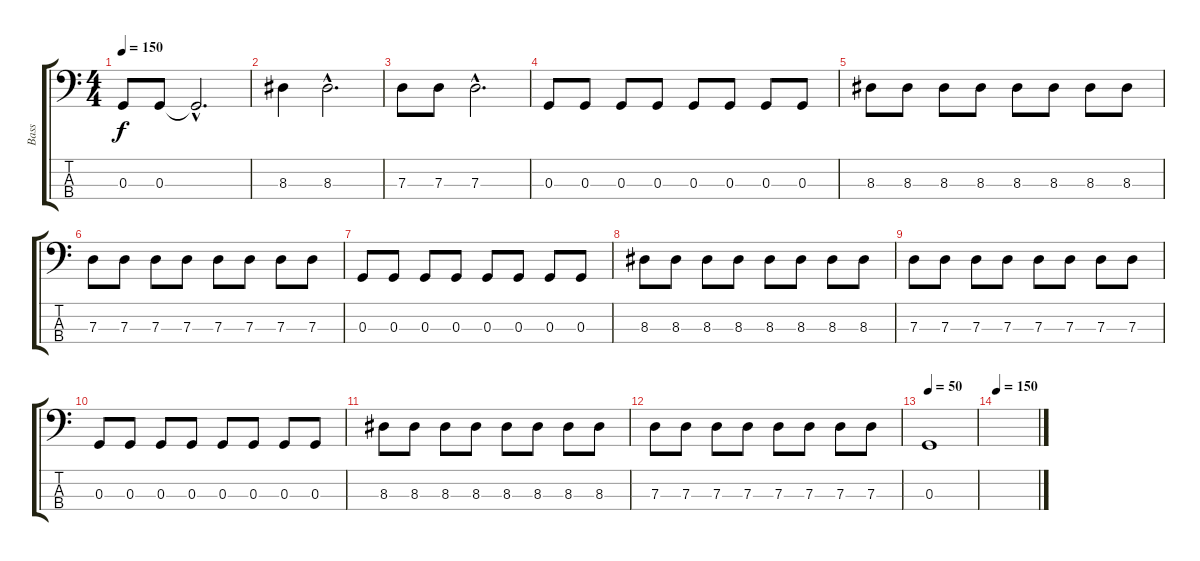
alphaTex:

\track ("Bass" "Bass") {instrument electricbasspick}
\staff {score tabs}
\tuning (F2 C2 G1 C1) {hide}
\ts (4 4)
\tempo 150
\clef f4
\ks c
0.3.8{dy f} 0.3.8 0.3{hac t}.2{d} |
8.3.4 8.3{hac}.2{d} |
7.3.8 7.3.8 7.3{hac}.2{d} |
0.3.8 0.3.8 0.3.8 0.3.8 0.3.8 0.3.8 0.3.8 0.3.8 |
8.3.8 8.3.8 8.3.8 8.3.8 8.3.8 8.3.8 8.3.8 8.3.8 |
7.3.8 7.3.8 7.3.8 7.3.8 7.3.8 7.3.8 7.3.8 7.3.8 |
0.3.8 0.3.8 0.3.8 0.3.8 0.3.8 0.3.8 0.3.8 0.3.8 |
8.3.8 8.3.8 8.3.8 8.3.8 8.3.8 8.3.8 8.3.8 8.3.8 |
7.3.8 7.3.8 7.3.8 7.3.8 7.3.8 7.3.8 7.3.8 7.3.8 |
0.3.8 0.3.8 0.3.8 0.3.8 0.3.8 0.3.8 0.3.8 0.3.8 |
8.3.8 8.3.8 8.3.8 8.3.8 8.3.8 8.3.8 8.3.8 8.3.8 |
7.3.8 7.3.8 7.3.8 7.3.8 7.3.8 7.3.8 7.3.8 7.3.8 |
\tempo 50
0.3.1 |
\tempo 150
